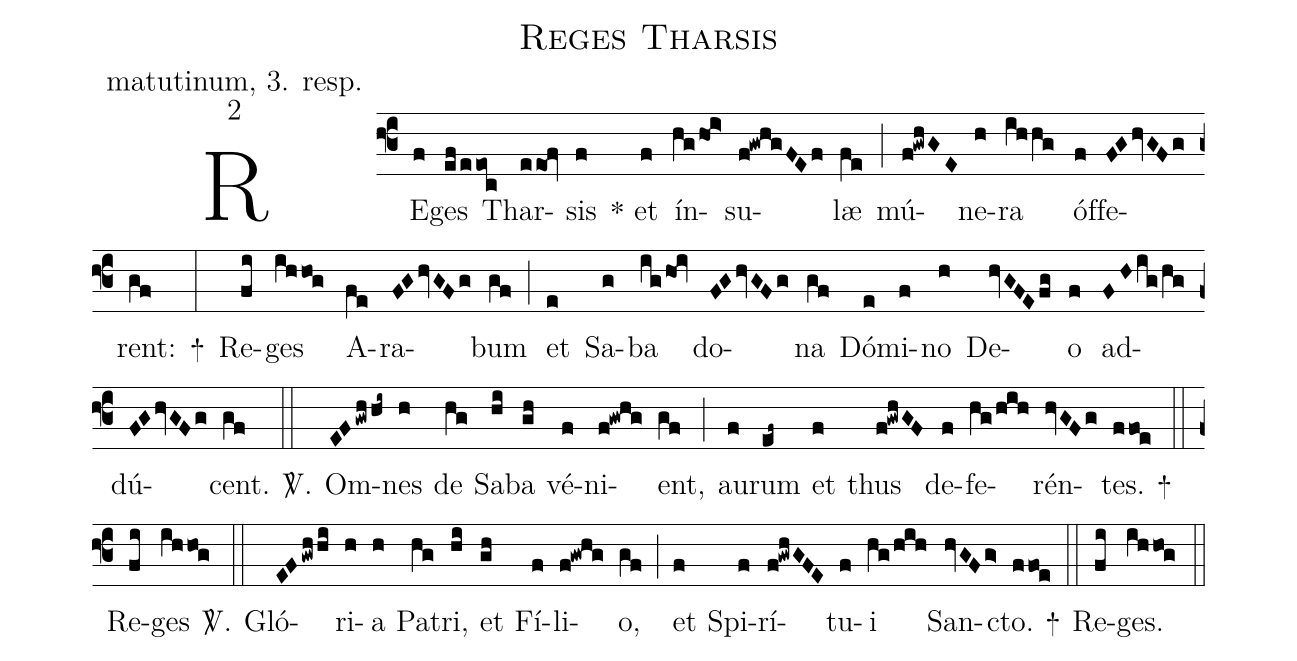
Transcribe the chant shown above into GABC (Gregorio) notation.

name: Reges Tharsis;
office-part: matutinum, 3. resp.;
mode: 2;
%%
(f3)
RE(f)ges(ef/eeoc) Thar(eeo!fv)sis(f) * {et}(f) ín(hg/ho<!i>)su(f!gwhgFEf)læ(fe) (;)
mú(f!gwhGE)ne(h)ra(ihhg) óf(f)fe(FGhvGFg)rent:(gf) +(:)
Re(fi)ges(ih/hog) A(fe)ra(FGhvGFg)bum(gf) (;)
et(e) Sa(g)ba(ig/ho<!iv) do(FGhvGFg)na(gf) Dó(e)mi(f)no(h) De(hvGFE/fg)o(f)
ad(FH/ig/hg)dú(FGhvGFg)cent.(gf) <sp>V/</sp>.(::)
Om(EF/gwh/hi~)nes(h) de(hg) Sa(hi)ba(gh) vé(f)ni(f!gwhg)ent,(gf) (;)
au(f)rum(ef~) et(f) thus(f!gwhGF) de(f)fe(hg/hih)rén(hvGFg)tes.(ffoe) +(::)
Re(fi)ges(ih/hog) <sp>V/</sp>.(::)
Gló(EF/gwh/hi)ri(h)a(h) Pa(hg)tri,(hi) et(gh) Fí(f)li(f!gwhg)o,(gf) (;)
et(f) Spi(f)rí(f!gwhGFE)tu(f)i(hg/hih) San(hvGFg>)cto.(ffoe) +(::)
Re(fi)ges.(ih/hog) (::)
